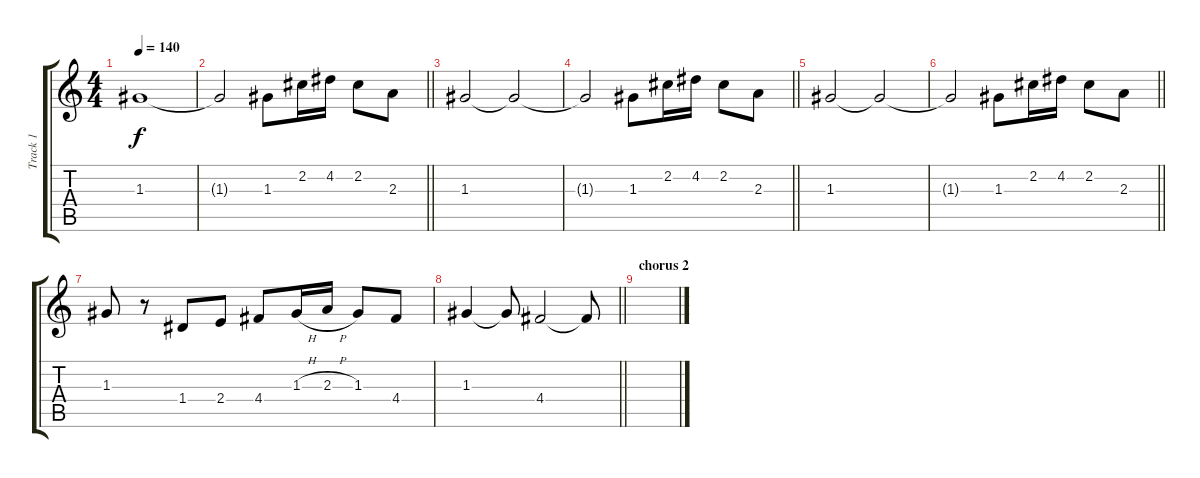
\track ("Track 1" "Track 1") {instrument distortionguitar}
\staff {score tabs}
\tuning (E4 B3 G3 D3 A2 E2) {hide}
\ts (4 4)
\tempo 140
\clef g2
\ks c
1.3.1{dy f} |
\barLineRight lightlight
1.3{t}.2 1.3.8 2.2.16 4.2.16 2.2.8 2.3.8 |
1.3.2 1.3{t}.2 |
\barLineRight lightlight
1.3{t}.2 1.3.8 2.2.16 4.2.16 2.2.8 2.3.8 |
1.3.2 1.3{t}.2 |
\barLineRight lightlight
1.3{t}.2 1.3.8 2.2.16 4.2.16 2.2.8 2.3.8 |
1.3.8 r.8 1.4.8 2.4.8 4.4.8 1.3{h}.16 2.3{h}.16 1.3.8 4.4.8 |
\barLineRight lightlight
1.3.4 1.3{t}.8 4.4.2 4.4{t}.8 |
\section ("" "chorus 2")
